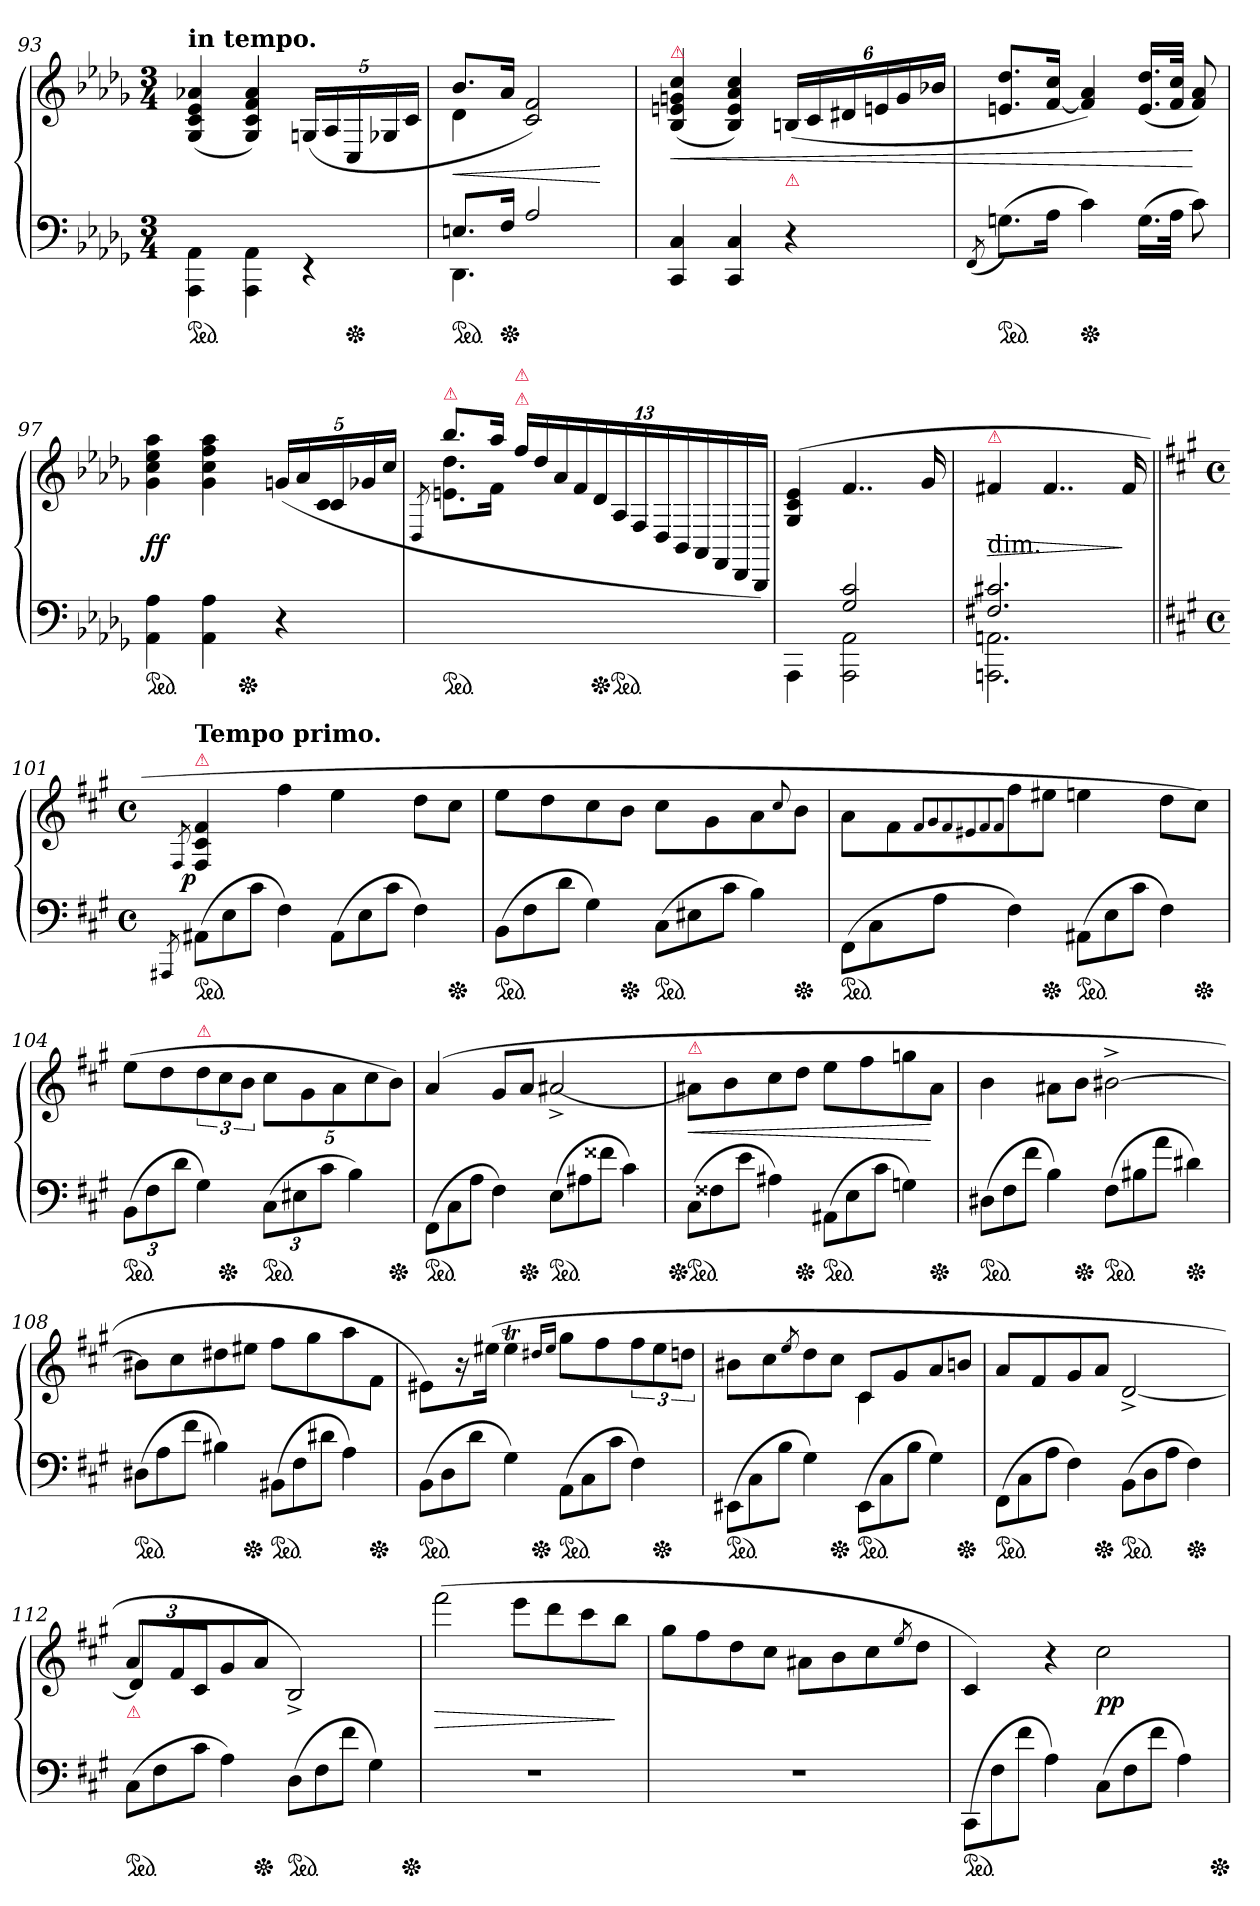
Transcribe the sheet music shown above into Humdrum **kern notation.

**kern	**kern	**dynam
*part1	*part1	*part1
*staff2	*staff1	*staff1/2
*clefF4	*clefG2	*
*k[b-e-a-d-g-]	*k[b-e-a-d-g-]	*
*M3/4	*M3/4	*
=93	=93	=93
!	!LO:TX:a:B:t=in tempo.	!
*ped	*	*
4AAA-\ 4AA-\	(>4G-/ 4c/ 4e-/ 4a-X/	.
4AAA-\ 4AA-\	4G-/ 4c/ 4f/ 4a-/)	.
4rEE	(>20Gn/LL	.
.	20A-/	.
*Xped	*	*
.	20C/	.
.	20G-X	.
.	20c/JJ	.
=94	=94	=94
*^	*^	*
*ped	*	*	*	*
8.EnL	4.DD-:	8.b-:L	4d-	<
*Xped	*	*	*	*
16FJk	.	16a-Jk	.	.
2A-	.	2c 2f)	2ryy	.
.	4.ryy	.	.	.
*v	*v	*	*	*
*	*v	*v	*
.	.	[
=95	=95	=95
!	!LO:TX:a:color=crimson:t=⚠	!
!	!	!LO:HP:b
4CC 4C	(<4B- 4en 4gn 4cc	<
4CC 4C	4B- 4e 4a- 4cc)	.
!	!LO:TX:b:i:color=crimson:t=⚠	!
4r	(>24BnLL	.
.	24c	.
.	24d#X	.
.	24en	.
.	24g	.
.	24b-XJJ	.
=96	=96	=96
(>8qFF/	.	.
*ped	*	*
(8.GnL)	8.en 8.dd-L	.
16A-Jk	[16f 16ccJk	.
*Xped	*	*
4c)	4f] 4a-)	.
(16.GLL	(>16.e 16.dd-LL	.
32A-JJk	32f 32ccJJk	.
8c)	8f 8a-)	[
=97	=97	=97
*	*^	*
*ped	*	*	*
*	*	*^	*
4AA- 4A-	4g- 4cc 4ee- 4aa-	2ryy	4.ryy	ff
4AA- 4A-	4g- 4cc 4ff 4aa-	.	.	.
*Xped	*	*	*	*
.	.	.	4.ryy	.
*	*	*Xtuplet	*	*
4r	(>20gnLL	20ryy	.	.
.	20a-	20ryy	.	.
!	!	!LO:N:vis=4	!	!
.	20c	20c\	.	.
.	20g-X	20ryy	.	.
.	20ccJJ	20ryy	.	.
*	*	*v	*v	*
=98	=98	=98	=98
.	.	8qD-/	.
!	!LO:TX:a:color=crimson:t=⚠	!	!
*ped	*	*	*
4ryy	8.bb-L	8.en 8.dd-L	.
.	16aa-Jk	16fJk	.
*	*tuplet	*	*
!	!LO:TX:a:color=crimson:t=⚠	!	!
!	!LO:TX:a:color=crimson:t=⚠	!	!
4ryy	26ff\LL	4ryy	.
.	26dd-\	.	.
.	26a-\	.	.
.	26f\	.	.
*Xped	*	*	*
.	26d-\	.	.
*ped	*	*	*
.	26A-/	.	.
.	26F/	.	.
4ryy	.	4ryy	.
.	26D-/	.	.
.	26BB-/	.	.
.	26AA-/	.	.
.	26FF/	.	.
.	26DD-/	.	.
.	26BBB-/JJ)	.	.
*	*v	*v	*
=99	=99	=99
*^	*	*
4ryy	4AAA-\	(>4G-/ 4c/ 4e-/	.
2G- 2c	2AAA- 2AA-	4..f	.
.	.	16g-	.
=100	=100	=100	=100
!	!	!LO:TX:c:t=dim.	!
!	!	!LO:TX:a:color=crimson:t=⚠	!
2.F#X 2.c#X	2.AAAn 2.AAn	4f#X	>
.	.	4..f#	.
.	.	16f#	]
*v	*v	*	*
=101||	=101||	=101||
*k[f#c#g#]	*k[f#c#g#]	*
*M4/4	*M4/4	*
*met(c)	*met(c)	*
8qAAA#X/	8qF#/	.
*Xtuplet	*	*
!	!LO:TX:a:color=crimson:t=⚠	!
!	!LO:TX:a:B:t=Tempo primo.	!
!	!	!LO:DY:rj
*ped	*	*
(<12AA#X\L	4F#/ 4c#/ 4f#/	p
12E\	.	.
12c#\J	.	.
4F#)	4ff#	.
(>12AA#L	4ee	.
12E	.	.
12c#J	.	.
4F#)	8ddL	.
*Xped	*	*
.	8cc#J	.
=102	=102	=102
*ped	*	*
(>12BBL	8eeL	.
12F#	.	.
.	8dd	.
12dJ	.	.
4G#)	8cc#	.
*Xped	*	*
.	8bJ	.
*ped	*	*
(>12C#L	8cc#\L	.
12E#X	.	.
.	8g#	.
12c#J	.	.
4B)	8a	.
.	8qqcc#/	.
*Xped	*	*
.	8bJ	.
=103	=103	=103
*ped	*	*
(>12FF#\L	8aL	.
12C#	.	.
.	8f#	.
12AJ	.	.
.	8qf#/L	.
.	8qg#/	.
.	8qf#/	.
.	8qe#X/	.
.	8qf#/	.
.	8qf#/J	.
4F#)	8ff#	.
*Xped	*	*
.	8ee#XJ	.
*ped	*	*
(>12AA#XL	4een	.
12E	.	.
12c#J	.	.
4F#)	8ddL	.
*Xped	*	*
.	8cc#J)	.
=104	=104	=104
*tuplet	*	*
*ped	*	*
(12BBL	(8eeL	.
12F#	.	.
.	8dd	.
12dJ	.	.
!	!LO:TX:a:color=crimson:t=⚠	!
4G#)	12dd	.
*Xped	*	*
.	12cc#	.
.	12bJ	.
*ped	*	*
(12C#L	10cc#\L	.
12E#X	.	.
.	10g#\	.
12c#J	.	.
.	10a\	.
4B)	.	.
.	10cc#\	.
*Xped	*	*
.	10b\J)	.
=105	=105	=105
*Xtuplet	*	*
*ped	*	*
(>12FF#\L	(>4a	.
12C#	.	.
12AJ	.	.
4F#)	8g#L	.
*Xped	*	*
.	8aJ	.
*ped	*	*
(>12EL	[2a#X^>	.
12A#X	.	.
12f##XJ	.	.
4c#)	.	.
=106	=106	=106
!	!LO:TX:a:color=crimson:t=⚠	!
*Xped	*	*
*ped	*	*
(>12C#L	8a#X\L]	<
12F##X	.	.
.	8b\	.
12eJ	.	.
4A#X)	8cc#\	.
*Xped	*	*
.	8dd\J	.
*ped	*	*
(>12AA#XL	8ee\L	.
12E	.	.
.	8ff#\	.
12c#J	.	.
4Gn)	8ggn	.
*Xped	*	*
.	8a#J	[
=107	=107	=107
*ped	*	*
(12D#XL	4b	.
12F#	.	.
12f#J	.	.
4B)	8a#X\L	.
*Xped	*	*
.	8bJ	.
*ped	*	*
(>12F#L	[2b#X^>	.
12B#X	.	.
12aJ	.	.
*Xped	*	*
4d#X)	.	.
=108	=108	=108
*ped	*	*
(>12D#XL	8b#XL]	.
12A	.	.
.	8cc#	.
12f#J	.	.
4B#X)	8dd#X	.
*Xped	*	*
.	8ee#XJ	.
*ped	*	*
(>12BB#XL	8ff#L	.
12F#	.	.
.	8gg#	.
12d#XJ	.	.
4A)	8aa	.
*Xped	*	*
.	8f#J	.
=109	=109	=109
*ped	*	*
*	*^	*
(>12BBL	8e#X\L)	4.ryy	.
12D	.	.	.
.	16r	.	.
12dJ	.	.	.
.	(>16ee#XJk	.	.
4G#)	4ee#t	.	.
*Xped	*	*	*
.	.	2ryy	.
.	16qdd#X/LL	.	.
.	16qee#/JJ	.	.
*ped	*	*	*
(>12AAL	8gg#L	.	.
12C#	.	.	.
.	8ff#	.	.
12c#J	.	.	.
4F#)	12ff#	.	.
*Xped	*	*	*
.	12ee#	.	.
.	.	8ryy	.
.	12ddnJ	.	.
=110	=110	=110	=110
*ped	*	*	*
(12EE#X\L	8b#XL	2ryy	.
12C#\	.	.	.
.	8cc#	.	.
12B\J	.	.	.
.	8qee/	.	.
4G#)	8dd	.	.
*Xped	*	*	*
.	8cc#J	.	.
*ped	*	*	*
(12EE#\L	8c#L	4c#	.
12C#\	.	.	.
.	8g#	.	.
12B\J	.	.	.
4G#)	8a	4ryy	.
*Xped	*	*	*
.	8bnJ	.	.
*	*v	*v	*
=111	=111	=111
*ped	*	*
(>12FF#\L	8aL	.
12C#	.	.
.	8f#	.
12AJ	.	.
4F#)	8g#	.
*Xped	*	*
.	8aJ	.
*ped	*	*
(>12BBL	[2d^>	.
12D	.	.
12AJ	.	.
*Xped	*	*
4F#)	.	.
=112	=112	=112
*	*^	*
!	!LO:TX:b:color=crimson:t=⚠	!	!
*ped	*	*	*
(>12C#L	8aL	12d\L]	.
12F#	.	12ryy	.
.	8f#	.	.
12c#J	.	12c#/J	.
4A)	8g#	2.ryy	.
*Xped	*	*	*
.	8aJ	.	.
*ped	*	*	*
(>12DL	2B^>)	.	.
12F#	.	.	.
12f#J	.	.	.
4G#)	.	.	.
*	*v	*v	*
*Xped	*	*
=113	=113	=113
1rF	(>2fff#	>
.	8eeeL	.
.	8ddd	.
.	8ccc#	.
.	8bbJ	]
=114	=114	=114
1rF	8gg#L	.
.	8ff#	.
.	8dd	.
.	8cc#J	.
.	8a#XL	.
.	8b	.
.	8cc#	.
.	8qee/	.
.	8ddJ	.
=115	=115	=115
*ped	*	*
(>12CC#L	4c#)	.
12F#	.	.
12f#J	.	.
4A)	4r	.
(>12C#L	2cc#	pp
12F#	.	.
12f#J	.	.
4A)	.	.
*Xped	*	*
=	=	=
*-	*-	*-
